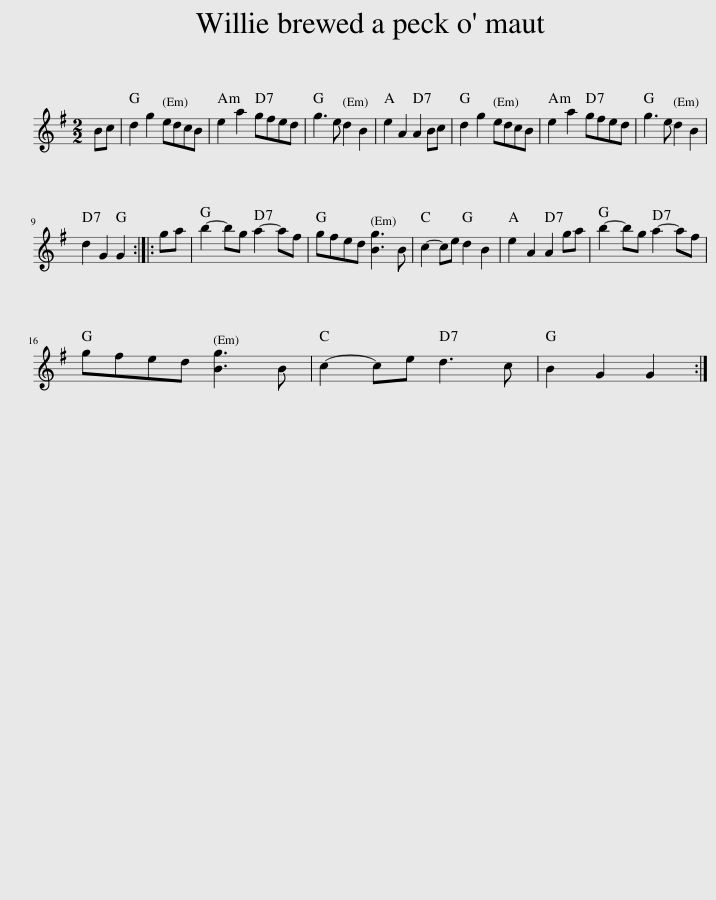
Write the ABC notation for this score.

X:1
L:1/8
M:2/2
I:linebreak $
K:G
V:1 treble
V:1
 Bc | d2 g2 edcB | e2 a2 gfed | g3 e d2 B2 | e2 A2 A2 Bc | %5
 d2 g2 edcB | e2 a2 gfed | g3 e d2 B2 |$ d2 G2 G2 :: ga | %10
 b2- bg a2- af | gfed [Bg]3 B | c2- ce d2 B2 | e2 A2 A2 ga | b2- bg a2- af |$ %15
 gfed [Bg]3 B | c2- ce d3 c | B2 G2 G2 :| %18
